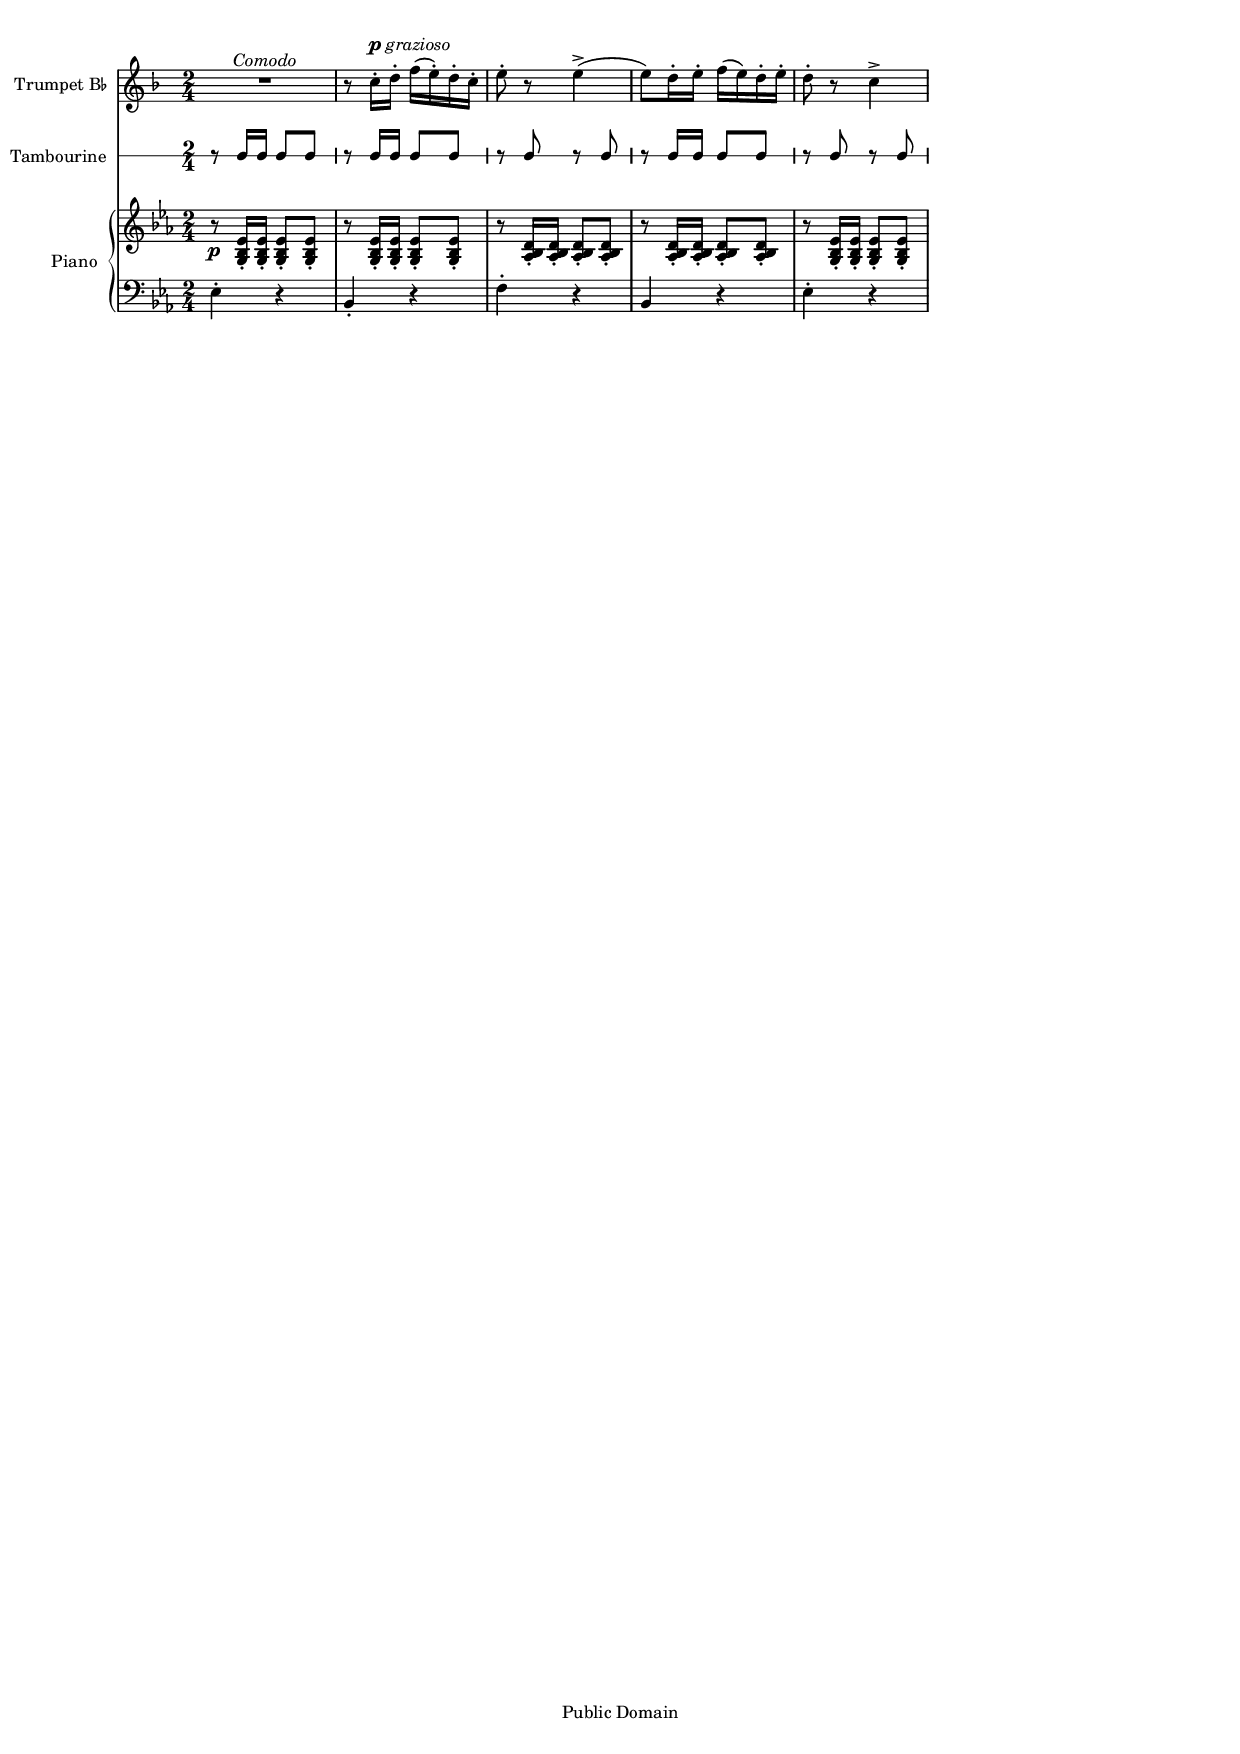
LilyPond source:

% Do not edit this file; it is automatically
% generated from Documentation/snippets/new
% This file is in the public domain.
%% Note: this file works from version 2.12.0
\version "2.13.29"
\include "catalan.ly"
#(set-global-staff-size 15)
\paper{
  ragged-right=##t
  line-width=17\cm
  indent=0\cm
}


\header {
  lsrtags = "headwords"
  texidoc = ""
  doctitle = "headword"
} % begin verbatim


\header {
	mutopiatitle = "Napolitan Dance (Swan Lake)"
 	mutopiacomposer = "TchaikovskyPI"
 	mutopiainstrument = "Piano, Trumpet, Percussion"
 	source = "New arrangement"
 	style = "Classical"
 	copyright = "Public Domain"
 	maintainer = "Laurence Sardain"
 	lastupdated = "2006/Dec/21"
%	title = "Le Lac des Cygnes"
%	subtitle = "Danse Napolitaine"
%	composer = "Piotr Ilitch Tchaïkovski"
%	arranger = "arr. Laurence Sardain"
%       footer = "Mutopia-2006/12/22-896"
}

trompette = \relative do'' {
  \clef treble
  \key mib \major
  \time 2/4
  R2^\markup { \italic Comodo } |
  r8 \once \override TextScript #'padding = #2.0
  sib16-.^\markup {\dynamic p \italic grazioso} do-. mib( re)-. do-. sib-. |
  re8-. r8 re4->( |
  re8) do16-. re-. mib( re) do-. re-. |
  do8-. r8 sib4-> |
}

tambourin = \relative do' {
  \time 2/4
  r8 do16 do do8 do |
  r8 do16 do do8 do |
  r8 do r do |
  r8 do16 do do8 do |
  r8 do r do |
}

tambourinMidi = \drummode {
  \time 2/4
  r8 tamb16 tamb tamb8 tamb |
  r8 tamb16 tamb tamb8 tamb |
  r8 tamb r tamb |
  r8 tamb16 tamb tamb8 tamb |
  r8 tamb r tamb |
}

upper = \relative do' {
  \clef treble
  \key mib \major
  \time 2/4
  r8\p <sol sib mib>16-. <sol sib mib>-. <sol sib mib>8-. <sol sib mib>-. |
  r8 <sol sib mib>16-. <sol sib mib>-. <sol sib mib>8-. <sol sib mib>-. |
  r8 <lab sib re>16-. <lab sib re>-. <lab sib re>8-. <lab sib re>-. |
  r8 <lab sib re>16-. <lab sib re>-. <lab sib re>8-. <lab sib re>-. |
  r8 <sol sib mib>16-. <sol sib mib>-. <sol sib mib>8-. <sol sib mib>-. |
}

lower = \relative do {
  \clef bass
  \key mib \major
  \time 2/4
  mib4-. r4 |
  sib-. r |
  fa'-. r |
  sib, r |
  mib4-. r4 |
}


\score {
  <<
    \context Staff = "trumpet" <<
      \set Staff.instrumentName = \markup { "Trumpet" \concat{ B \teeny \raise #0.4 \flat } }
      \transpose sib do'
      \trompette
    >>
    \context RhythmicStaff = "tambourin" <<
      \set Staff.instrumentName = "Tambourine"
      \tambourin
    >>
    \context PianoStaff = "prima" <<
      \set PianoStaff.instrumentName = "Piano  "
      \context Staff = "uppera" \upper
      \context Staff = "lowera" \lower
    >>
  >>
  \layout { }
}
\score {
  <<
    \context Staff = "trumpet" {
      \set Staff.midiInstrument = "trumpet"
      \trompette
    }
    \context DrumStaff = "tambourin" {
      \tambourinMidi
    }
    \context Staff = "piano" <<
      \upper
      \lower
    >>
  >>
  \midi {
    \context {
      \Score
      tempoWholesPerMinute = #(ly:make-moment 72 4)
    }
  }
}

